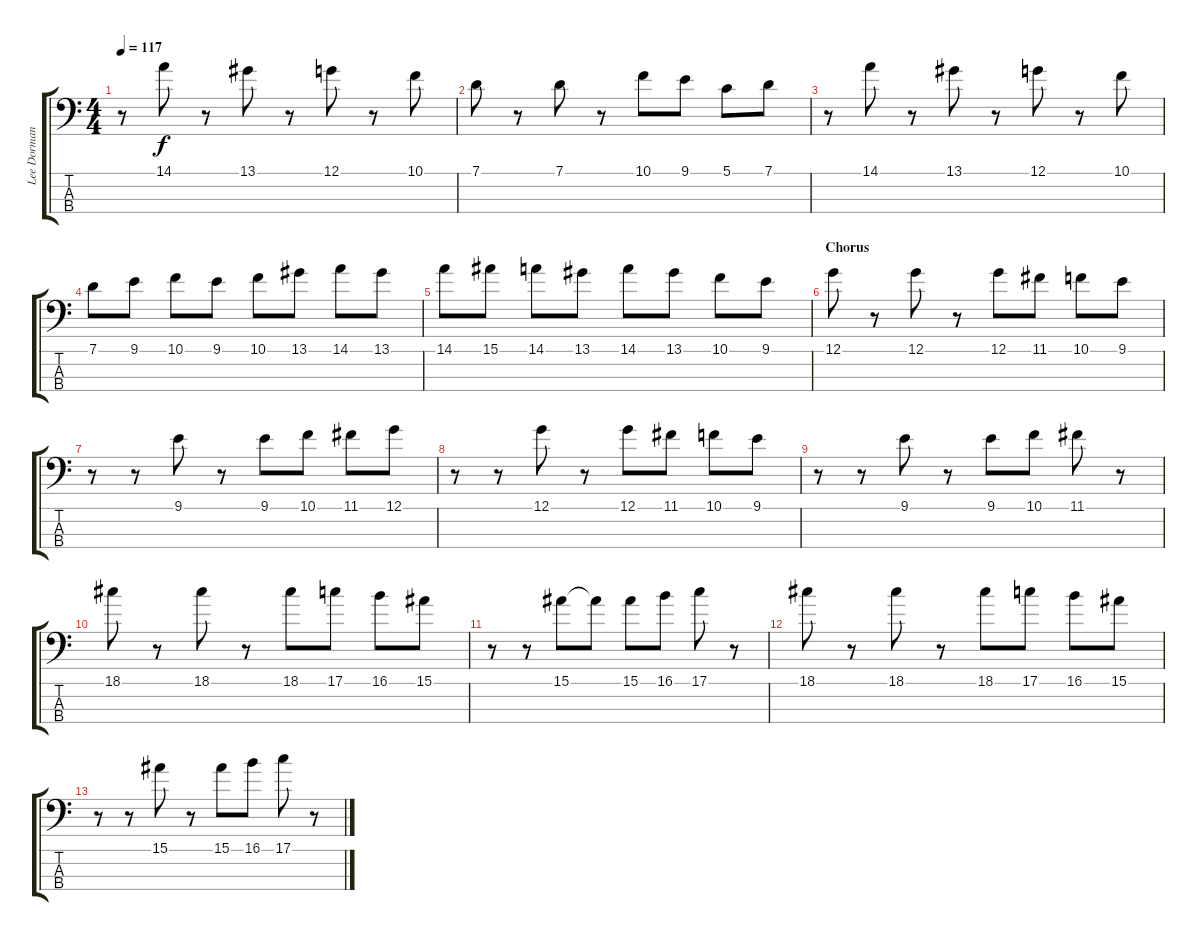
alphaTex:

\track ("Lee Dorman" "Lee Dorman") {instrument electricbassfinger}
\staff {score tabs}
\tuning (G2 D2 A1 E1) {hide}
\ts (4 4)
\tempo 117
\clef f4
\ks c
r.8{dy f} 14.1.8 r.8 13.1.8 r.8 12.1.8 r.8 10.1.8 |
7.1.8 r.8 7.1.8 r.8 10.1.8 9.1.8 5.1.8 7.1.8 |
r.8 14.1.8 r.8 13.1.8 r.8 12.1.8 r.8 10.1.8 |
7.1.8 9.1.8 10.1.8 9.1.8 10.1.8 13.1.8 14.1.8 13.1.8 |
14.1.8 15.1.8 14.1.8 13.1.8 14.1.8 13.1.8 10.1.8 9.1.8 |
\section ("" "Chorus")
12.1.8 r.8 12.1.8 r.8 12.1.8 11.1.8 10.1.8 9.1.8 |
r.8 r.8 9.1.8 r.8 9.1.8 10.1.8 11.1.8 12.1.8 |
r.8 r.8 12.1.8 r.8 12.1.8 11.1.8 10.1.8 9.1.8 |
r.8 r.8 9.1.8 r.8 9.1.8 10.1.8 11.1.8 r.8 |
18.1.8 r.8 18.1.8 r.8 18.1.8 17.1.8 16.1.8 15.1.8 |
r.8 r.8 15.1.8 15.1{t}.8 15.1.8 16.1.8 17.1.8 r.8 |
18.1.8 r.8 18.1.8 r.8 18.1.8 17.1.8 16.1.8 15.1.8 |
r.8 r.8 15.1.8 r.8 15.1.8 16.1.8 17.1.8 r.8
